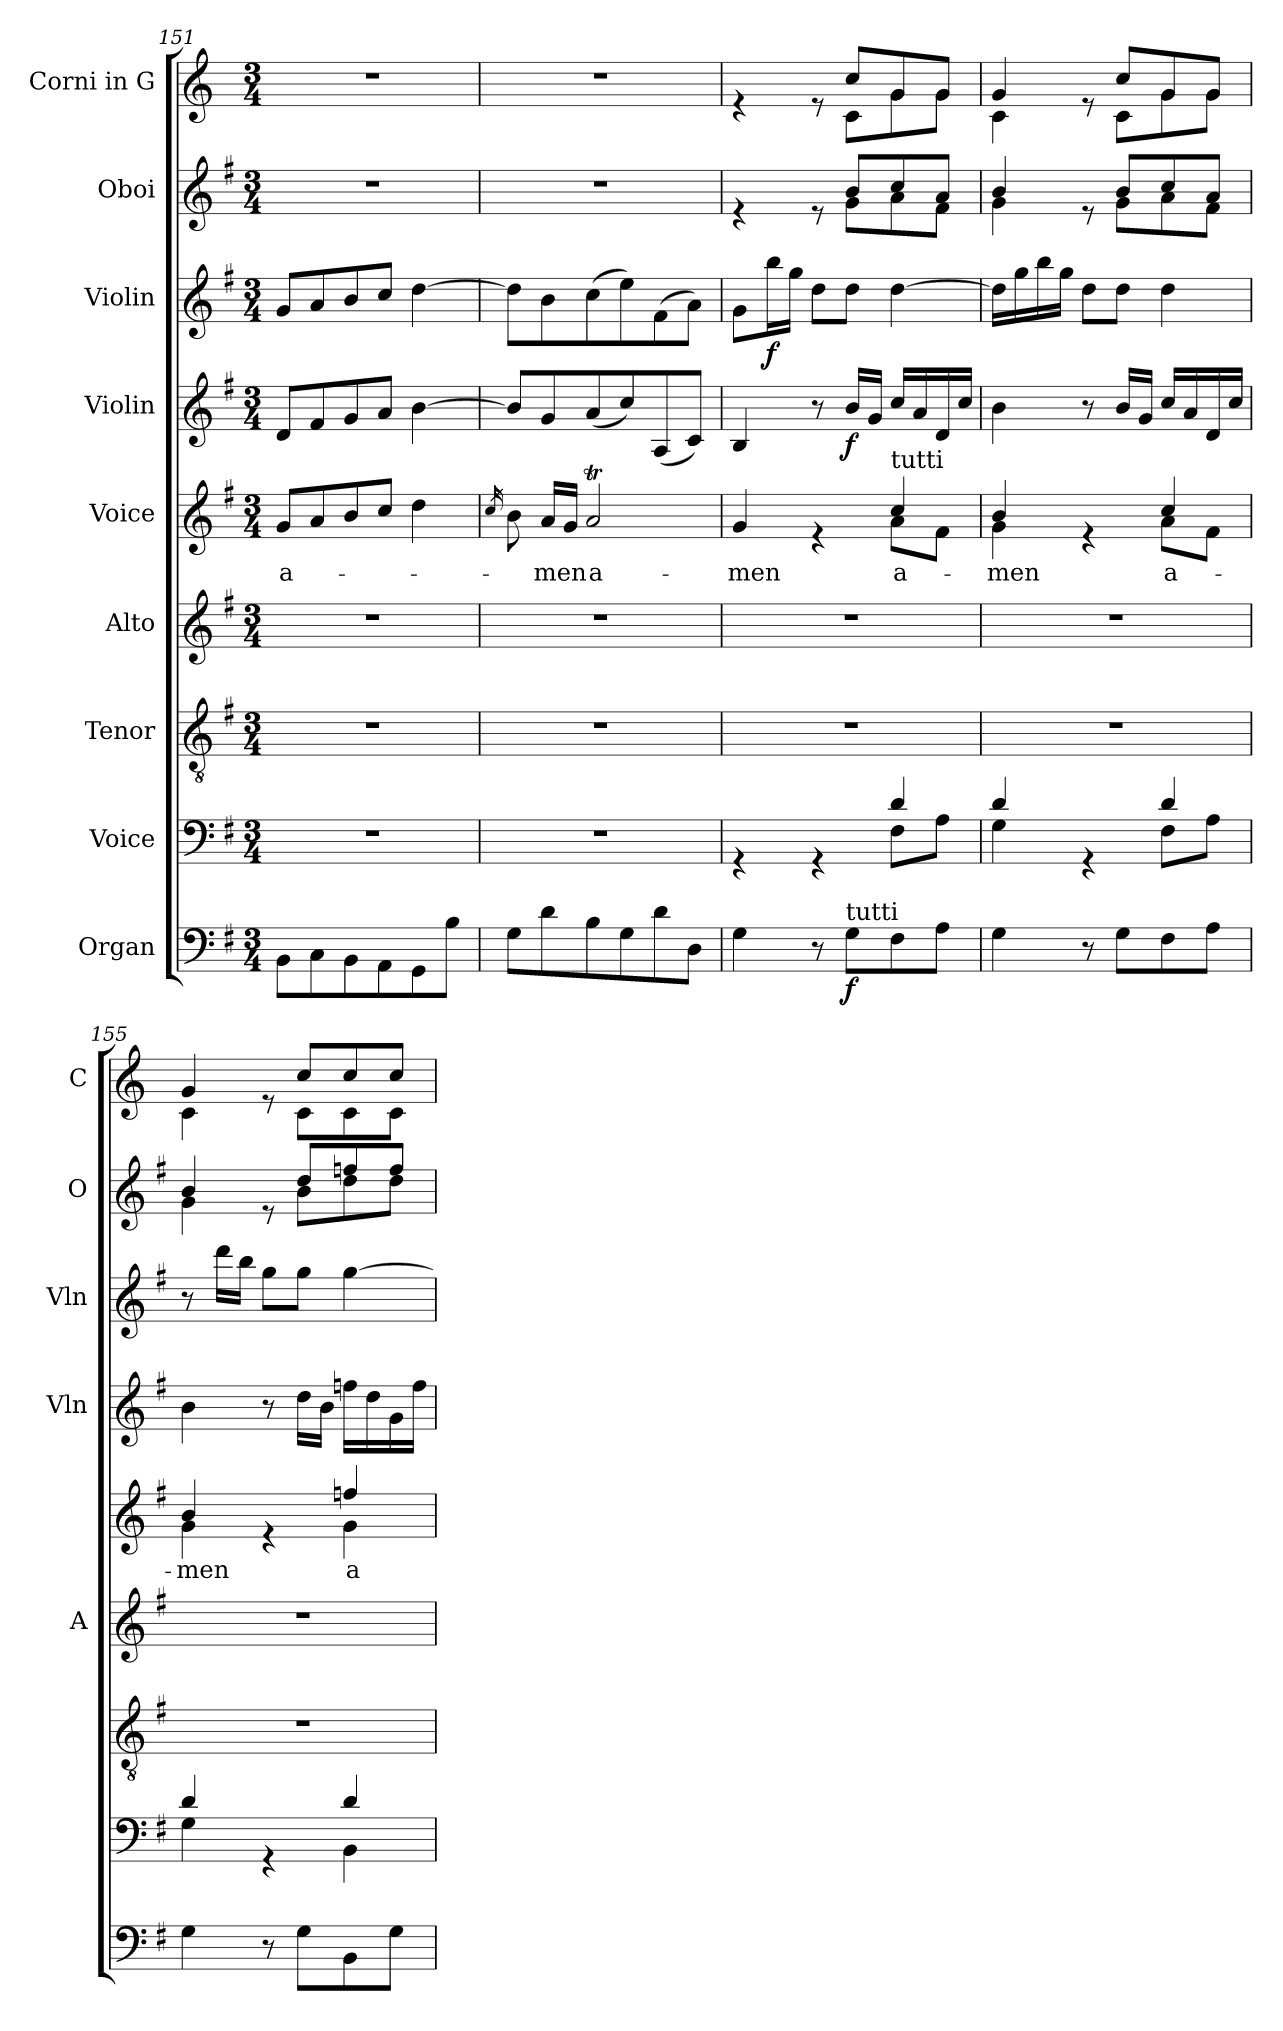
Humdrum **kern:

**kern	**dynam	**kern	**kern	**kern	**kern	**text	**kern	**dynam	**kern	**dynam	**kern	**kern
*part9	*part9	*part8	*part7	*part6	*part5	*part5	*part4	*part4	*part3	*part3	*part2	*part1
*staff9	*staff9	*staff8	*staff7	*staff6	*staff5	*staff5	*staff4	*staff4	*staff3	*staff3	*staff2	*staff1
*I"Organ	*	*I"Voice	*I"Tenor	*I"Alto	*I"Voice	*	*I"Violin	*	*I"Violin	*	*I"Oboi	*I"Corni in G
*	*	*	*	*I'A	*	*	*I'Vln	*	*I'Vln	*	*I'O	*I'C
*clefF4	*	*clefF4	*clefGv2	*clefG2	*clefG2	*	*clefG2	*	*clefG2	*	*clefG2	*clefG2
*	*	*	*	*	*	*	*	*	*	*	*	*ITrd3c5
*k[f#]	*	*k[f#]	*k[f#]	*k[f#]	*k[f#]	*	*k[f#]	*	*k[f#]	*	*k[f#]	*k[f#]
*M3/4	*	*M3/4	*M3/4	*M3/4	*M3/4	*	*M3/4	*	*M3/4	*	*M3/4	*M3/4
=151	=151	=151	=151	=151	=151	=151	=151	=151	=151	=151	=151	=151
!	!	!	!	!	!	!LO:LY:b	!	!	!	!	!	!
8BB\L	.	2.r	2.r	2.r	8g/L	a-	8d/L	.	8g/L	.	2.r	2.r
8C\	.	.	.	.	8a/	.	8f#/	.	8a/	.	.	.
8BB\	.	.	.	.	8b/	.	8g/	.	8b/	.	.	.
8AA\	.	.	.	.	8cc/J	.	8a/J	.	8cc/J	.	.	.
8GG\	.	.	.	.	4dd\	.	[4b\	.	[4dd\	.	.	.
8B\J	.	.	.	.	.	.	.	.	.	.	.	.
=152	=152	=152	=152	=152	=152	=152	=152	=152	=152	=152	=152	=152
.	.	.	.	.	16qcc/	.	.	.	.	.	.	.
8G\L	.	2.r	2.r	2.r	8b\	.	8b/L]	.	8dd\L]	.	2.r	2.r
!	!	!	!	!	!	!LO:LY:b	!	!	!	!	!	!
8d\	.	.	.	.	16a/LL	-men	8g/	.	8b\	.	.	.
.	.	.	.	.	16g/JJ	.	.	.	.	.	.	.
!	!	!	!	!	!	!LO:LY:b	!	!	!	!	!	!
8B\	.	.	.	.	2aT/	a-	(8a/	.	(8cc\	.	.	.
8G\	.	.	.	.	.	.	8cc/)	.	8ee\)	.	.	.
8d\	.	.	.	.	.	.	(8A/	.	(8f#\	.	.	.
8D\J	.	.	.	.	.	.	8c/J)	.	8a\J)	.	.	.
!!LO:PB:g=z
=153	=153	=153	=153	=153	=153	=153	=153	=153	=153	=153	=153	=153
*	*	*^	*	*	*	*	*	*	*	*	*	*
!	!	!	!	!	!	!	!LO:LY:b	!	!	!	!	!	!
*	*	*	*	*	*	*^	*	*	*	*	*	*^	*^
4G\	.	4rGG	2ryy	2.r	2.r	4g/	2ryy	-men	4B/	.	8g\L	.	4re	4.ryy	4re	4.ryy
!	!	!	!	!	!	!	!	!	!	!	!	!LO:DY:b	!	!	!	!
.	.	.	.	.	.	.	.	.	.	.	16bb\L	f	.	.	.	.
.	.	.	.	.	.	.	.	.	.	.	16gg\JJ	.	.	.	.	.
8r	.	4rGG	.	.	.	4re	.	.	8r	.	8dd\L	.	8re	.	8re	.
!LO:TX:a:t=tutti	!	!	!	!	!	!	!	!	!	!	!	!	!	!	!	!
!	!LO:DY:b	!	!	!	!	!	!	!	!	!LO:DY:b	!	!	!	!	!	!
8G\L	f	.	.	.	.	.	.	.	16b/LL	f	8dd\J	.	8b/L	8g\L	8g/L	8G\L
.	.	.	.	.	.	.	.	.	16g/JJ	.	.	.	.	.	.	.
!	!	!	!	!	!	!LO:TX:a:t=tutti	!	!	!	!	!	!	!	!	!	!
!	!	!	!	!	!	!	!	!LO:LY:b	!	!	!	!	!	!	!	!
8F#\	.	4d/	8F#\L	.	.	4cc/	8a\L	a-	16cc/LL	.	[4dd\	.	8cc/	8a\	8d/	8d\
.	.	.	.	.	.	.	.	.	16a/	.	.	.	.	.	.	.
8A\J	.	.	8A\J	.	.	.	8f#\J	.	16d/	.	.	.	8a/J	8f#\J	8d/J	8d\J
.	.	.	.	.	.	.	.	.	16cc/JJ	.	.	.	.	.	.	.
=154	=154	=154	=154	=154	=154	=154	=154	=154	=154	=154	=154	=154	=154	=154	=154	=154
!	!	!	!	!	!	!	!	!LO:LY:b	!	!	!	!	!	!	!	!
4G\	.	4d/	4G\	2.r	2.r	4b/	4g\	-men	4b\	.	16dd\LL]	.	4b/	4g\	4d/	4G\
.	.	.	.	.	.	.	.	.	.	.	16gg\	.	.	.	.	.
.	.	.	.	.	.	.	.	.	.	.	16bb\	.	.	.	.	.
.	.	.	.	.	.	.	.	.	.	.	16gg\JJ	.	.	.	.	.
8r	.	4rGG	4ryy	.	.	4re	4ryy	.	8r	.	8dd\L	.	8re	8ryy	8re	8ryy
8G\L	.	.	.	.	.	.	.	.	16b/LL	.	8dd\J	.	8b/L	8g\L	8g/L	8G\L
.	.	.	.	.	.	.	.	.	16g/JJ	.	.	.	.	.	.	.
!	!	!	!	!	!	!	!	!LO:LY:b	!	!	!	!	!	!	!	!
8F#\	.	4d/	8F#\L	.	.	4cc/	8a\L	a-	16cc/LL	.	4dd\	.	8cc/	8a\	8d/	8d\
.	.	.	.	.	.	.	.	.	16a/	.	.	.	.	.	.	.
8A\J	.	.	8A\J	.	.	.	8f#\J	.	16d/	.	.	.	8a/J	8f#\J	8d/J	8d\J
.	.	.	.	.	.	.	.	.	16cc/JJ	.	.	.	.	.	.	.
=155	=155	=155	=155	=155	=155	=155	=155	=155	=155	=155	=155	=155	=155	=155	=155	=155
!	!	!	!	!	!	!	!	!LO:LY:b	!	!	!	!	!	!	!	!
4G\	.	4d/	4G\	2.r	2.r	4b/	4g\	-men	4b\	.	8r	.	4b/	4g\	4d/	4G\
.	.	.	.	.	.	.	.	.	.	.	16ddd\LL	.	.	.	.	.
.	.	.	.	.	.	.	.	.	.	.	16bb\JJ	.	.	.	.	.
8r	.	4rGG	4ryy	.	.	4re	4ryy	.	8r	.	8gg\L	.	8re	8ryy	8re	8ryy
8G\L	.	.	.	.	.	.	.	.	16dd\LL	.	8gg\J	.	8dd/L	8b\L	8g/L	8G\L
.	.	.	.	.	.	.	.	.	16b\JJ	.	.	.	.	.	.	.
!	!	!	!	!	!	!	!	!LO:LY:b	!	!	!	!	!	!	!	!
8BB\	.	4d/	4BB\	.	.	4ffn/	4g\	a-	16ffn\LL	.	[4gg\	.	8ffn/	8dd\	8g/	8G\
.	.	.	.	.	.	.	.	.	16dd\	.	.	.	.	.	.	.
8G\J	.	.	.	.	.	.	.	.	16g\	.	.	.	8ff/J	8dd\J	8g/J	8G\J
.	.	.	.	.	.	.	.	.	16ff\JJ	.	.	.	.	.	.	.
*	*	*	*	*	*	*	*	*	*	*	*	*	*v	*v	*	*
*	*	*v	*v	*	*	*v	*v	*	*	*	*	*	*	*v	*v
=	=	=	=	=	=	=	=	=	=	=	=	=
*-	*-	*-	*-	*-	*-	*-	*-	*-	*-	*-	*-	*-
